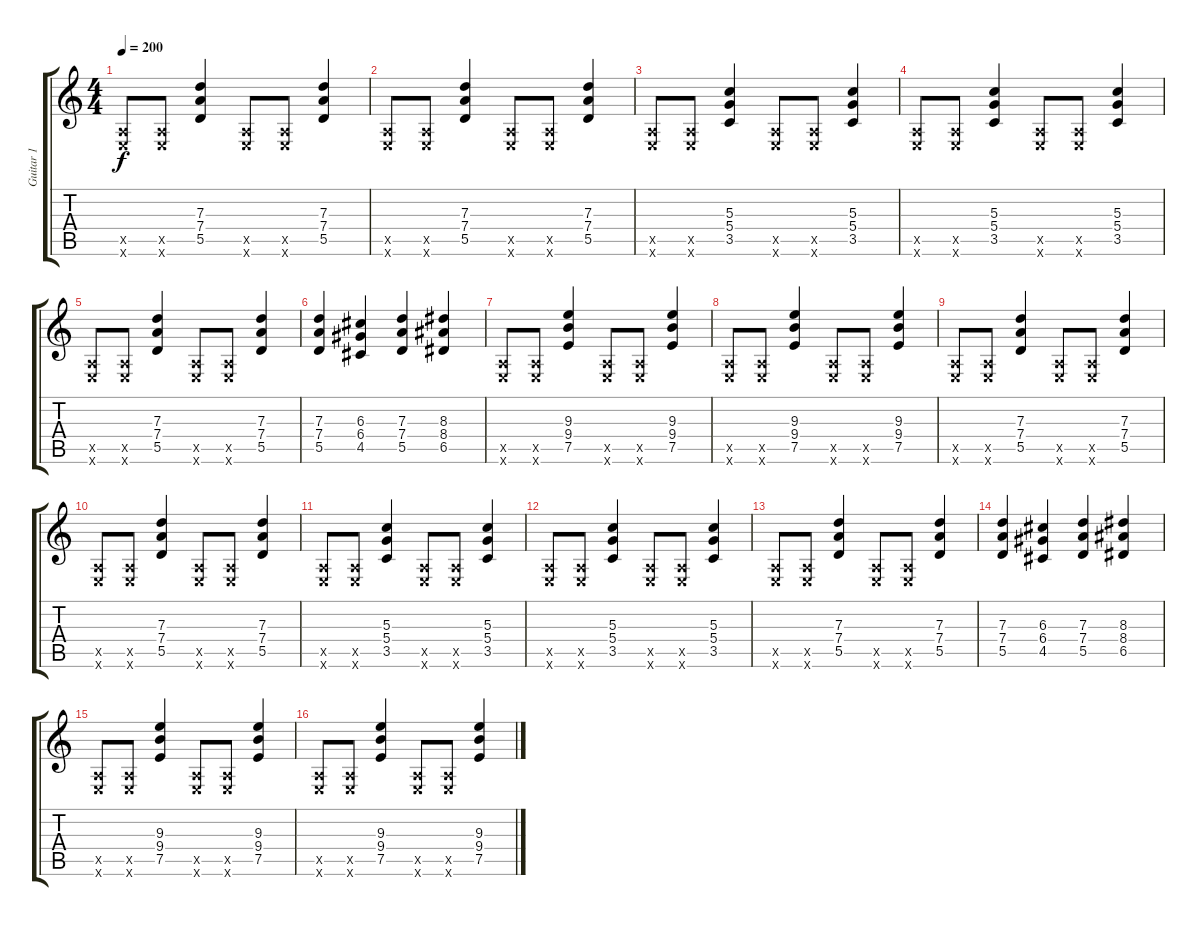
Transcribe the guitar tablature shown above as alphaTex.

\track ("Guitar 1" "Guitar 1") {instrument distortionguitar}
\staff {score tabs}
\tuning (E4 B3 G3 D3 A2 E2) {hide}
\ts (4 4)
\tempo 200
\clef g2
\ks c
(0.5{x} 0.6{x}).8{dy f} (0.5{x} 0.6{x}).8 (7.3 7.4 5.5).4 (0.5{x} 0.6{x}).8 (0.5{x} 0.6{x}).8 (7.3 7.4 5.5).4 |
(0.5{x} 0.6{x}).8 (0.5{x} 0.6{x}).8 (7.3 7.4 5.5).4 (0.5{x} 0.6{x}).8 (0.5{x} 0.6{x}).8 (7.3 7.4 5.5).4 |
(0.5{x} 0.6{x}).8 (0.5{x} 0.6{x}).8 (5.3 5.4 3.5).4 (0.5{x} 0.6{x}).8 (0.5{x} 0.6{x}).8 (5.3 5.4 3.5).4 |
(0.5{x} 0.6{x}).8 (0.5{x} 0.6{x}).8 (5.3 5.4 3.5).4 (0.5{x} 0.6{x}).8 (0.5{x} 0.6{x}).8 (5.3 5.4 3.5).4 |
(0.5{x} 0.6{x}).8 (0.5{x} 0.6{x}).8 (7.3 7.4 5.5).4 (0.5{x} 0.6{x}).8 (0.5{x} 0.6{x}).8 (7.3 7.4 5.5).4 |
(7.3 7.4 5.5).4 (6.3 6.4 4.5).4 (7.3 7.4 5.5).4 (8.3 8.4 6.5).4 |
(0.5{x} 0.6{x}).8 (0.5{x} 0.6{x}).8 (9.3 9.4 7.5).4 (0.5{x} 0.6{x}).8 (0.5{x} 0.6{x}).8 (9.3 9.4 7.5).4 |
(0.5{x} 0.6{x}).8 (0.5{x} 0.6{x}).8 (9.3 9.4 7.5).4 (0.5{x} 0.6{x}).8 (0.5{x} 0.6{x}).8 (9.3 9.4 7.5).4 |
(0.5{x} 0.6{x}).8 (0.5{x} 0.6{x}).8 (7.3 7.4 5.5).4 (0.5{x} 0.6{x}).8 (0.5{x} 0.6{x}).8 (7.3 7.4 5.5).4 |
(0.5{x} 0.6{x}).8 (0.5{x} 0.6{x}).8 (7.3 7.4 5.5).4 (0.5{x} 0.6{x}).8 (0.5{x} 0.6{x}).8 (7.3 7.4 5.5).4 |
(0.5{x} 0.6{x}).8 (0.5{x} 0.6{x}).8 (5.3 5.4 3.5).4 (0.5{x} 0.6{x}).8 (0.5{x} 0.6{x}).8 (5.3 5.4 3.5).4 |
(0.5{x} 0.6{x}).8 (0.5{x} 0.6{x}).8 (5.3 5.4 3.5).4 (0.5{x} 0.6{x}).8 (0.5{x} 0.6{x}).8 (5.3 5.4 3.5).4 |
(0.5{x} 0.6{x}).8 (0.5{x} 0.6{x}).8 (7.3 7.4 5.5).4 (0.5{x} 0.6{x}).8 (0.5{x} 0.6{x}).8 (7.3 7.4 5.5).4 |
(7.3 7.4 5.5).4 (6.3 6.4 4.5).4 (7.3 7.4 5.5).4 (8.3 8.4 6.5).4 |
(0.5{x} 0.6{x}).8 (0.5{x} 0.6{x}).8 (9.3 9.4 7.5).4 (0.5{x} 0.6{x}).8 (0.5{x} 0.6{x}).8 (9.3 9.4 7.5).4 |
(0.5{x} 0.6{x}).8 (0.5{x} 0.6{x}).8 (9.3 9.4 7.5).4 (0.5{x} 0.6{x}).8 (0.5{x} 0.6{x}).8 (9.3 9.4 7.5).4
